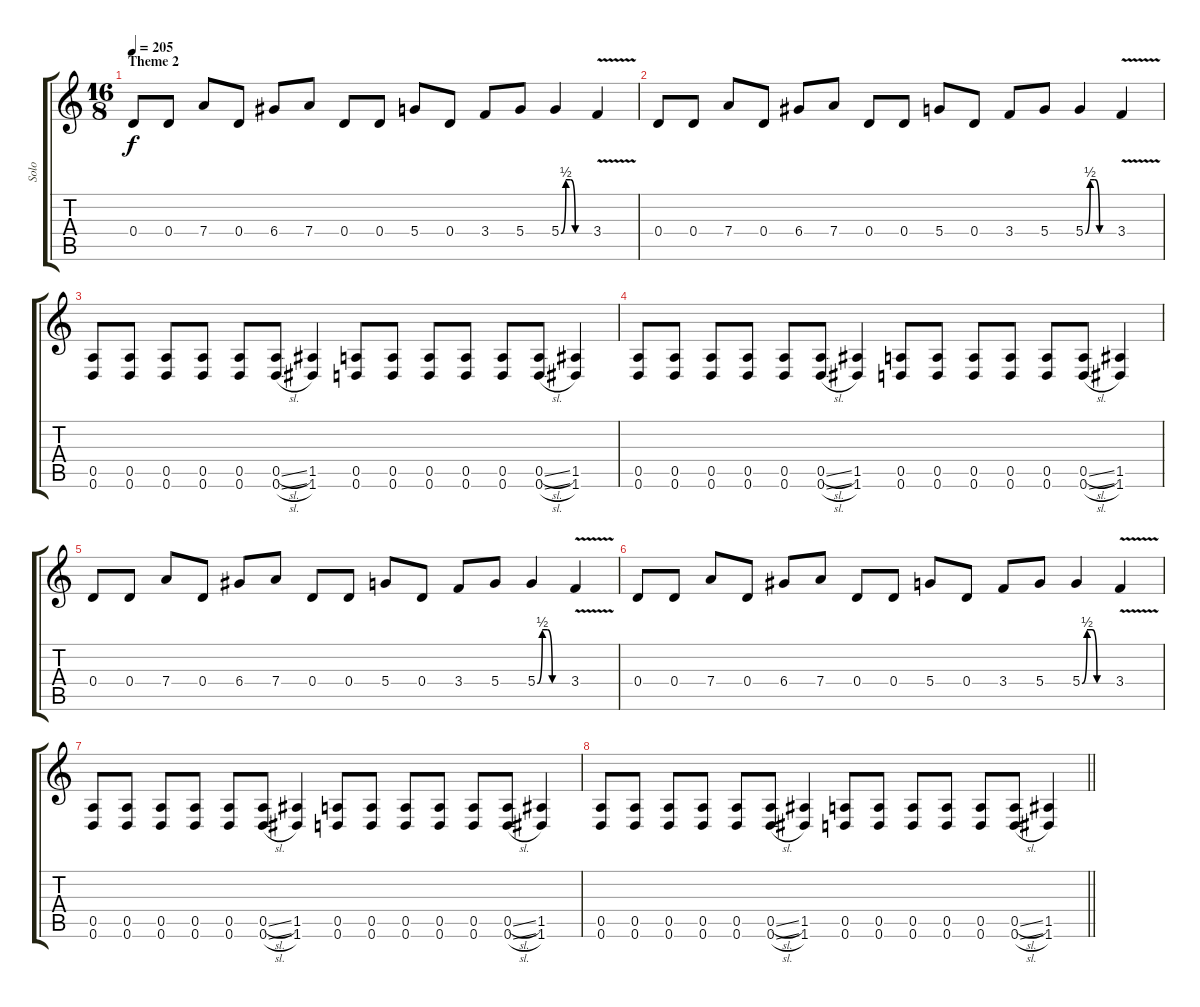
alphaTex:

\track ("Solo" "Solo") {instrument distortionguitar}
\staff {score tabs}
\tuning (E4 B3 G3 D3 A2 D2) {hide}
\ts (16 8)
\section ("" "Theme 2")
\tempo 205
\clef g2
\ks c
0.4.8{dy f} 0.4.8 7.4.8 0.4.8 6.4.8 7.4.8 0.4.8 0.4.8 5.4.8 0.4.8 3.4.8 5.4.8 5.4{be (custom 0 0 10 2 20 2 30 0 60 0)}.4 3.4{v}.4 |
0.4.8 0.4.8 7.4.8 0.4.8 6.4.8 7.4.8 0.4.8 0.4.8 5.4.8 0.4.8 3.4.8 5.4.8 5.4{be (custom 0 0 10 2 20 2 30 0 60 0)}.4 3.4{v}.4 |
(0.5 0.6).8 (0.5 0.6).8 (0.5 0.6).8 (0.5 0.6).8 (0.5 0.6).8 (0.5{sl} 0.6{sl}).8 (1.5 1.6).4 (0.5 0.6).8 (0.5 0.6).8 (0.5 0.6).8 (0.5 0.6).8 (0.5 0.6).8 (0.5{sl} 0.6{sl}).8 (1.5 1.6).4 |
(0.5 0.6).8 (0.5 0.6).8 (0.5 0.6).8 (0.5 0.6).8 (0.5 0.6).8 (0.5{sl} 0.6{sl}).8 (1.5 1.6).4 (0.5 0.6).8 (0.5 0.6).8 (0.5 0.6).8 (0.5 0.6).8 (0.5 0.6).8 (0.5{sl} 0.6{sl}).8 (1.5 1.6).4 |
0.4.8 0.4.8 7.4.8 0.4.8 6.4.8 7.4.8 0.4.8 0.4.8 5.4.8 0.4.8 3.4.8 5.4.8 5.4{be (custom 0 0 10 2 20 2 30 0 60 0)}.4 3.4{v}.4 |
0.4.8 0.4.8 7.4.8 0.4.8 6.4.8 7.4.8 0.4.8 0.4.8 5.4.8 0.4.8 3.4.8 5.4.8 5.4{be (custom 0 0 10 2 20 2 30 0 60 0)}.4 3.4{v}.4 |
(0.5 0.6).8 (0.5 0.6).8 (0.5 0.6).8 (0.5 0.6).8 (0.5 0.6).8 (0.5{sl} 0.6{sl}).8 (1.5 1.6).4 (0.5 0.6).8 (0.5 0.6).8 (0.5 0.6).8 (0.5 0.6).8 (0.5 0.6).8 (0.5{sl} 0.6{sl}).8 (1.5 1.6).4 |
\barLineRight lightlight
(0.5 0.6).8 (0.5 0.6).8 (0.5 0.6).8 (0.5 0.6).8 (0.5 0.6).8 (0.5{sl} 0.6{sl}).8 (1.5 1.6).4 (0.5 0.6).8 (0.5 0.6).8 (0.5 0.6).8 (0.5 0.6).8 (0.5 0.6).8 (0.5{sl} 0.6{sl}).8 (1.5 1.6).4
